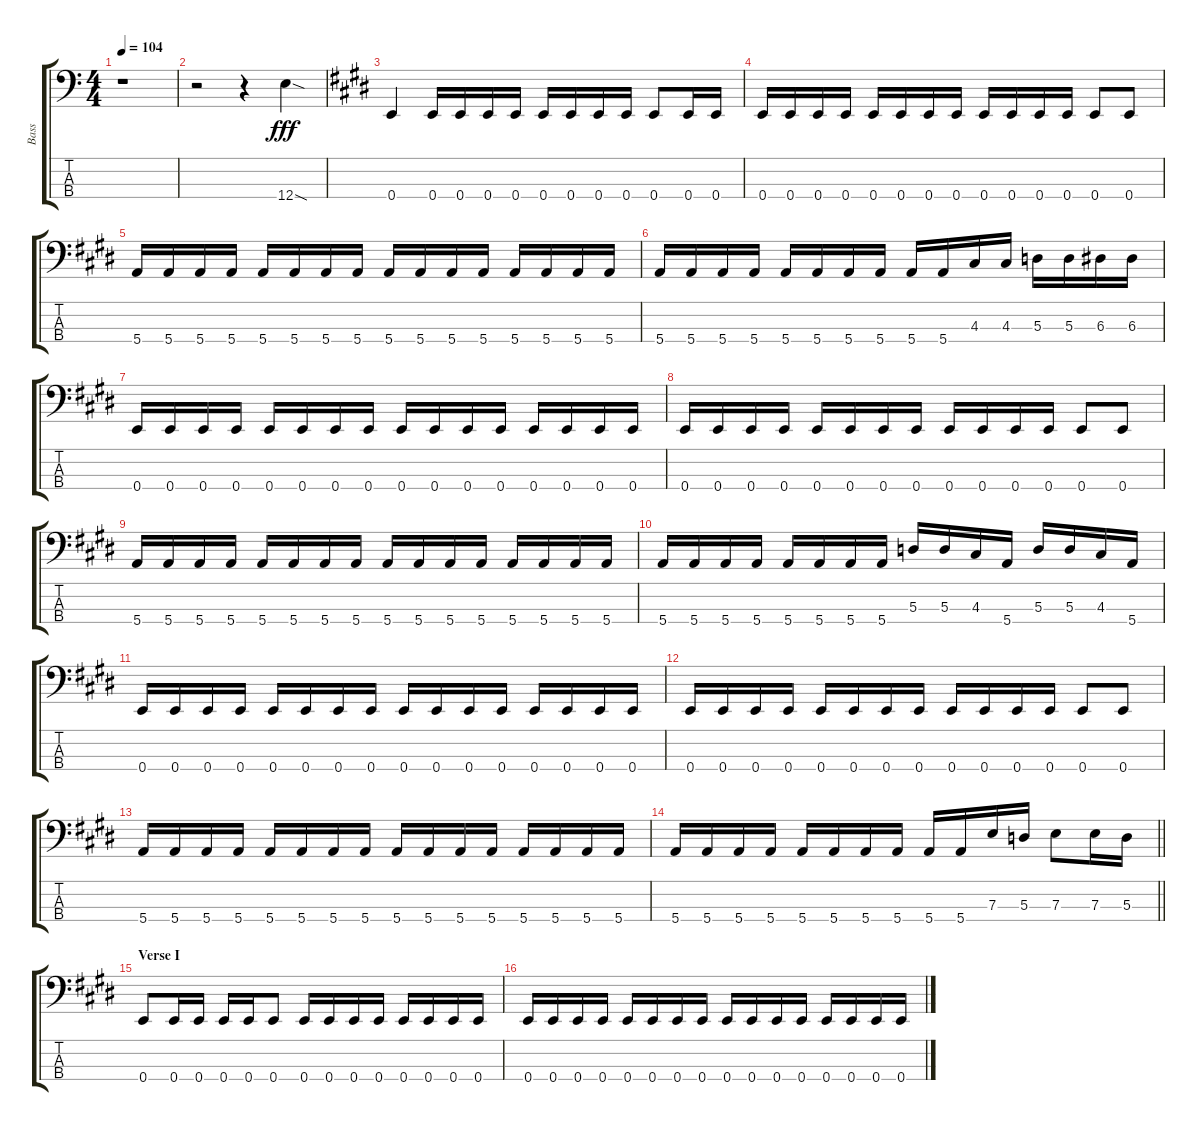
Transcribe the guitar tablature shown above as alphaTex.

\track ("Bass" "Bass") {instrument electricbassfinger}
\staff {score tabs}
\tuning (G2 D2 A1 E1) {hide}
\ts (4 4)
\tempo 104
\clef f4
\ks c
r.1{dy fff instrument electricbassfinger} |
r.2 r.4 12.4{sod}.4 |
\ks e
0.4.4 0.4.16 0.4.16 0.4.16 0.4.16 0.4.16 0.4.16 0.4.16 0.4.16 0.4.8 0.4.16 0.4.16 |
0.4.16 0.4.16 0.4.16 0.4.16 0.4.16 0.4.16 0.4.16 0.4.16 0.4.16 0.4.16 0.4.16 0.4.16 0.4.8 0.4.8 |
5.4.16 5.4.16 5.4.16 5.4.16 5.4.16 5.4.16 5.4.16 5.4.16 5.4.16 5.4.16 5.4.16 5.4.16 5.4.16 5.4.16 5.4.16 5.4.16 |
5.4.16 5.4.16 5.4.16 5.4.16 5.4.16 5.4.16 5.4.16 5.4.16 5.4.16 5.4.16 4.3.16 4.3.16 5.3.16 5.3.16 6.3.16 6.3.16 |
0.4.16 0.4.16 0.4.16 0.4.16 0.4.16 0.4.16 0.4.16 0.4.16 0.4.16 0.4.16 0.4.16 0.4.16 0.4.16 0.4.16 0.4.16 0.4.16 |
0.4.16 0.4.16 0.4.16 0.4.16 0.4.16 0.4.16 0.4.16 0.4.16 0.4.16 0.4.16 0.4.16 0.4.16 0.4.8 0.4.8 |
5.4.16 5.4.16 5.4.16 5.4.16 5.4.16 5.4.16 5.4.16 5.4.16 5.4.16 5.4.16 5.4.16 5.4.16 5.4.16 5.4.16 5.4.16 5.4.16 |
5.4.16 5.4.16 5.4.16 5.4.16 5.4.16 5.4.16 5.4.16 5.4.16 5.3.16 5.3.16 4.3.16 5.4.16 5.3.16 5.3.16 4.3.16 5.4.16 |
0.4.16 0.4.16 0.4.16 0.4.16 0.4.16 0.4.16 0.4.16 0.4.16 0.4.16 0.4.16 0.4.16 0.4.16 0.4.16 0.4.16 0.4.16 0.4.16 |
0.4.16 0.4.16 0.4.16 0.4.16 0.4.16 0.4.16 0.4.16 0.4.16 0.4.16 0.4.16 0.4.16 0.4.16 0.4.8 0.4.8 |
5.4.16 5.4.16 5.4.16 5.4.16 5.4.16 5.4.16 5.4.16 5.4.16 5.4.16 5.4.16 5.4.16 5.4.16 5.4.16 5.4.16 5.4.16 5.4.16 |
\barLineRight lightlight
5.4.16 5.4.16 5.4.16 5.4.16 5.4.16 5.4.16 5.4.16 5.4.16 5.4.16 5.4.16 7.3.16 5.3.16 7.3.8 7.3.16 5.3.16 |
\section ("" "Verse I")
0.4.8 0.4.16 0.4.16 0.4.16 0.4.16 0.4.8 0.4.16 0.4.16 0.4.16 0.4.16 0.4.16 0.4.16 0.4.16 0.4.16 |
0.4.16 0.4.16 0.4.16 0.4.16 0.4.16 0.4.16 0.4.16 0.4.16 0.4.16 0.4.16 0.4.16 0.4.16 0.4.16 0.4.16 0.4.16 0.4.16
